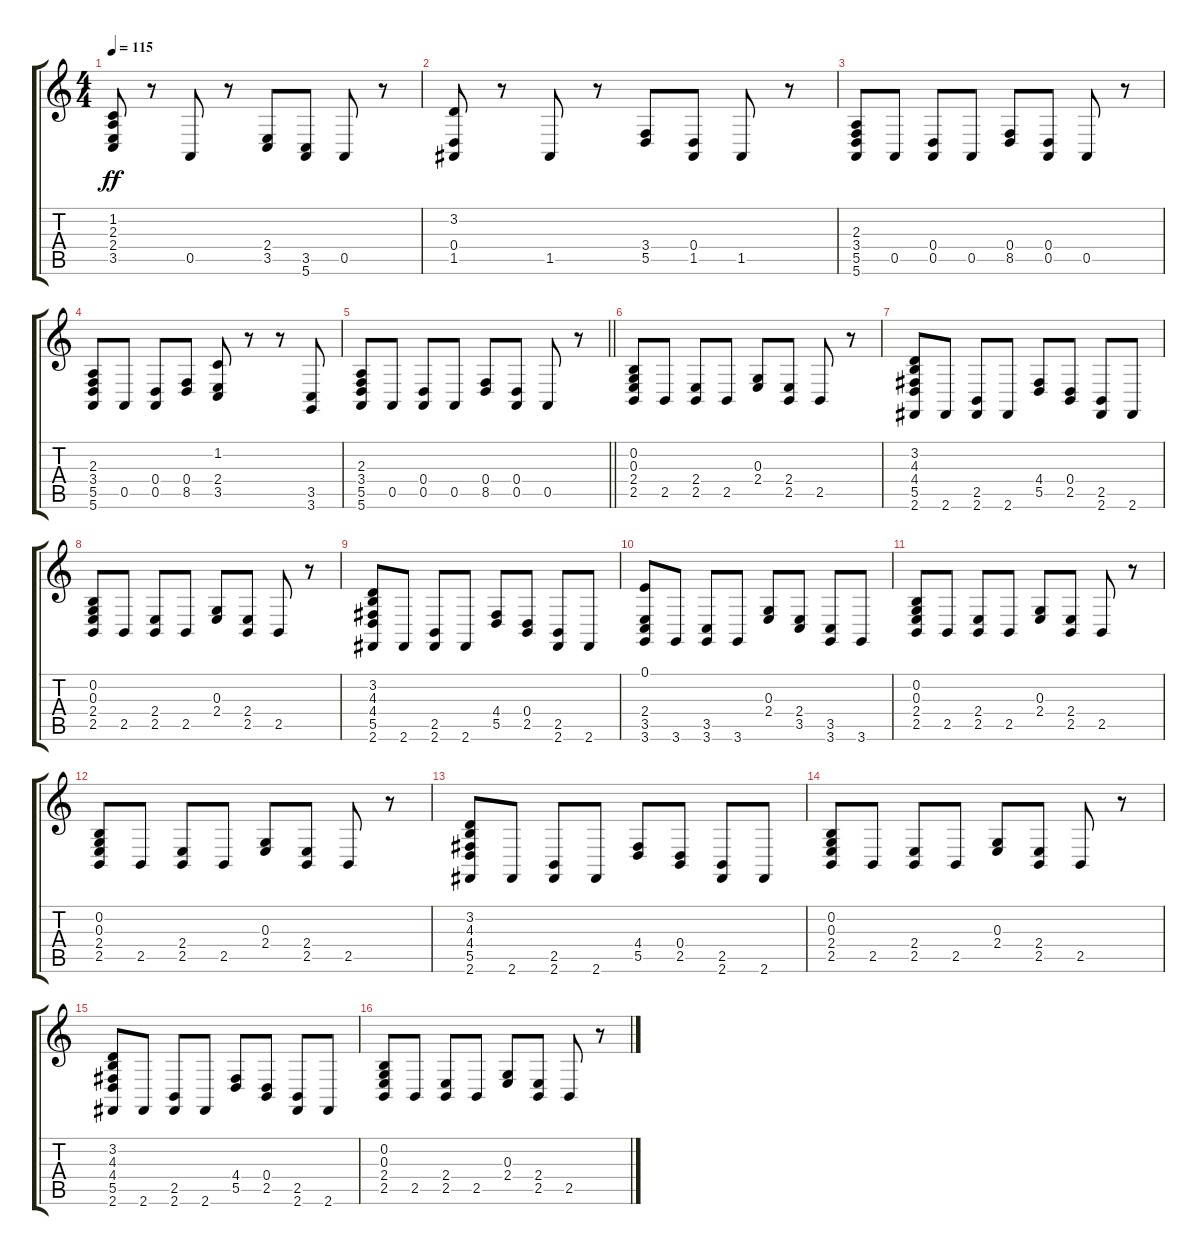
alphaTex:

\track "" {instrument acousticgrandpiano}
\staff {score tabs}
\tuning (E4 B3 G3 D3 A2 E2) {hide}
\ts (4 4)
\tempo 115
\clef g2
\ks c
(1.2 2.3 2.4 3.5).8{dy ff} r.8 0.5.8 r.8 (2.4 3.5).8 (3.5 5.6).8 0.5.8 r.8 |
(3.2 0.4 1.5).8 r.8 1.5.8 r.8 (3.4 5.5).8 (0.4 1.5).8 1.5.8 r.8 |
(2.3 3.4 5.5 5.6).8 0.5.8 (0.4 0.5).8 0.5.8 (0.4 8.5).8 (0.4 0.5).8 0.5.8 r.8 |
(2.3 3.4 5.5 5.6).8 0.5.8 (0.4 0.5).8 (0.4 8.5).8 (1.2 2.4 3.5).8 r.8 r.8 (3.5 3.6).8 |
\barLineRight lightlight
(2.3 3.4 5.5 5.6).8 0.5.8 (0.4 0.5).8 0.5.8 (0.4 8.5).8 (0.4 0.5).8 0.5.8 r.8 |
\section ("" "")
(0.2 0.3 2.4 2.5).8 2.5.8 (2.4 2.5).8 2.5.8 (0.3 2.4).8 (2.4 2.5).8 2.5.8 r.8 |
(3.2 4.3 4.4 5.5 2.6).8 2.6.8 (2.5 2.6).8 2.6.8 (4.4 5.5).8 (0.4 2.5).8 (2.5 2.6).8 2.6.8 |
(0.2 0.3 2.4 2.5).8 2.5.8 (2.4 2.5).8 2.5.8 (0.3 2.4).8 (2.4 2.5).8 2.5.8 r.8 |
(3.2 4.3 4.4 5.5 2.6).8 2.6.8 (2.5 2.6).8 2.6.8 (4.4 5.5).8 (0.4 2.5).8 (2.5 2.6).8 2.6.8 |
(0.1 2.4 3.5 3.6).8 3.6.8 (3.5 3.6).8 3.6.8 (0.3 2.4).8 (2.4 3.5).8 (3.5 3.6).8 3.6.8 |
(0.2 0.3 2.4 2.5).8 2.5.8 (2.4 2.5).8 2.5.8 (0.3 2.4).8 (2.4 2.5).8 2.5.8 r.8 |
(0.2 0.3 2.4 2.5).8 2.5.8 (2.4 2.5).8 2.5.8 (0.3 2.4).8 (2.4 2.5).8 2.5.8 r.8 |
(3.2 4.3 4.4 5.5 2.6).8 2.6.8 (2.5 2.6).8 2.6.8 (4.4 5.5).8 (0.4 2.5).8 (2.5 2.6).8 2.6.8 |
(0.2 0.3 2.4 2.5).8 2.5.8 (2.4 2.5).8 2.5.8 (0.3 2.4).8 (2.4 2.5).8 2.5.8 r.8 |
(3.2 4.3 4.4 5.5 2.6).8 2.6.8 (2.5 2.6).8 2.6.8 (4.4 5.5).8 (0.4 2.5).8 (2.5 2.6).8 2.6.8 |
(0.2 0.3 2.4 2.5).8 2.5.8 (2.4 2.5).8 2.5.8 (0.3 2.4).8 (2.4 2.5).8 2.5.8 r.8
